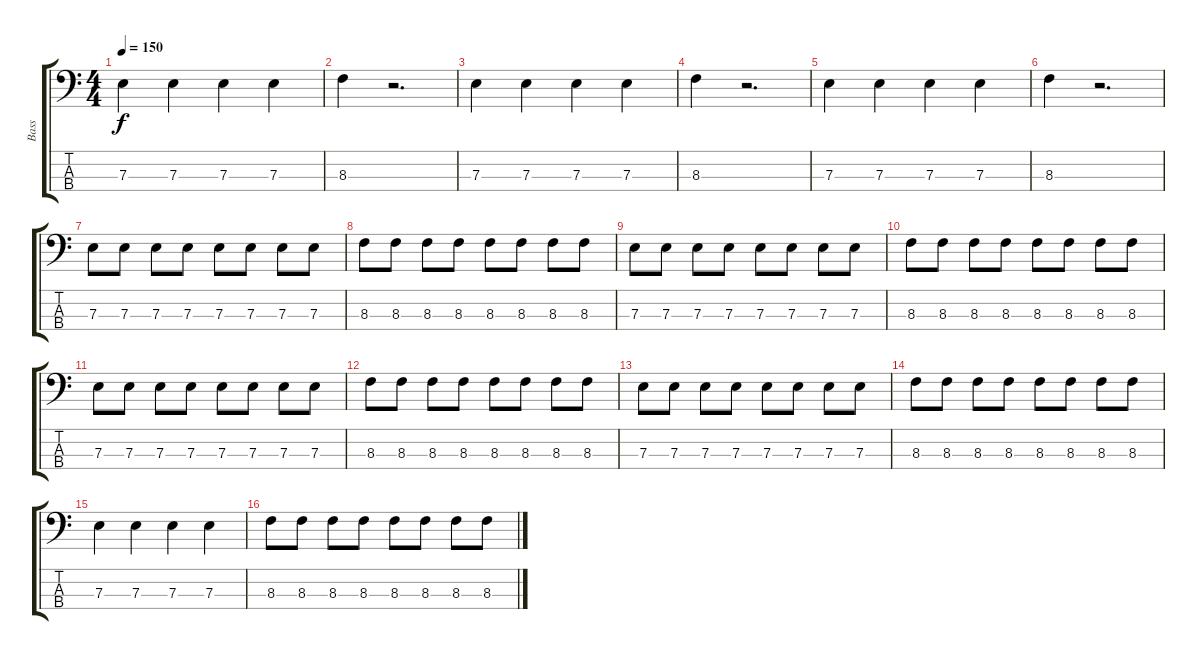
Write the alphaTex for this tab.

\track ("Bass" "Bass") {instrument slapbass1}
\staff {score tabs}
\tuning (G2 D2 A1 E1) {hide}
\ts (4 4)
\tempo 150
\clef f4
\ks c
7.3.4{dy f} 7.3.4 7.3.4 7.3.4 |
8.3.4 r.2{d} |
7.3.4 7.3.4 7.3.4 7.3.4 |
8.3.4 r.2{d} |
7.3.4 7.3.4 7.3.4 7.3.4 |
8.3.4 r.2{d} |
7.3.8 7.3.8 7.3.8 7.3.8 7.3.8 7.3.8 7.3.8 7.3.8 |
8.3.8 8.3.8 8.3.8 8.3.8 8.3.8 8.3.8 8.3.8 8.3.8 |
7.3.8 7.3.8 7.3.8 7.3.8 7.3.8 7.3.8 7.3.8 7.3.8 |
8.3.8 8.3.8 8.3.8 8.3.8 8.3.8 8.3.8 8.3.8 8.3.8 |
7.3.8 7.3.8 7.3.8 7.3.8 7.3.8 7.3.8 7.3.8 7.3.8 |
8.3.8 8.3.8 8.3.8 8.3.8 8.3.8 8.3.8 8.3.8 8.3.8 |
7.3.8 7.3.8 7.3.8 7.3.8 7.3.8 7.3.8 7.3.8 7.3.8 |
8.3.8 8.3.8 8.3.8 8.3.8 8.3.8 8.3.8 8.3.8 8.3.8 |
7.3.4 7.3.4 7.3.4 7.3.4 |
8.3.8 8.3.8 8.3.8 8.3.8 8.3.8 8.3.8 8.3.8 8.3.8
